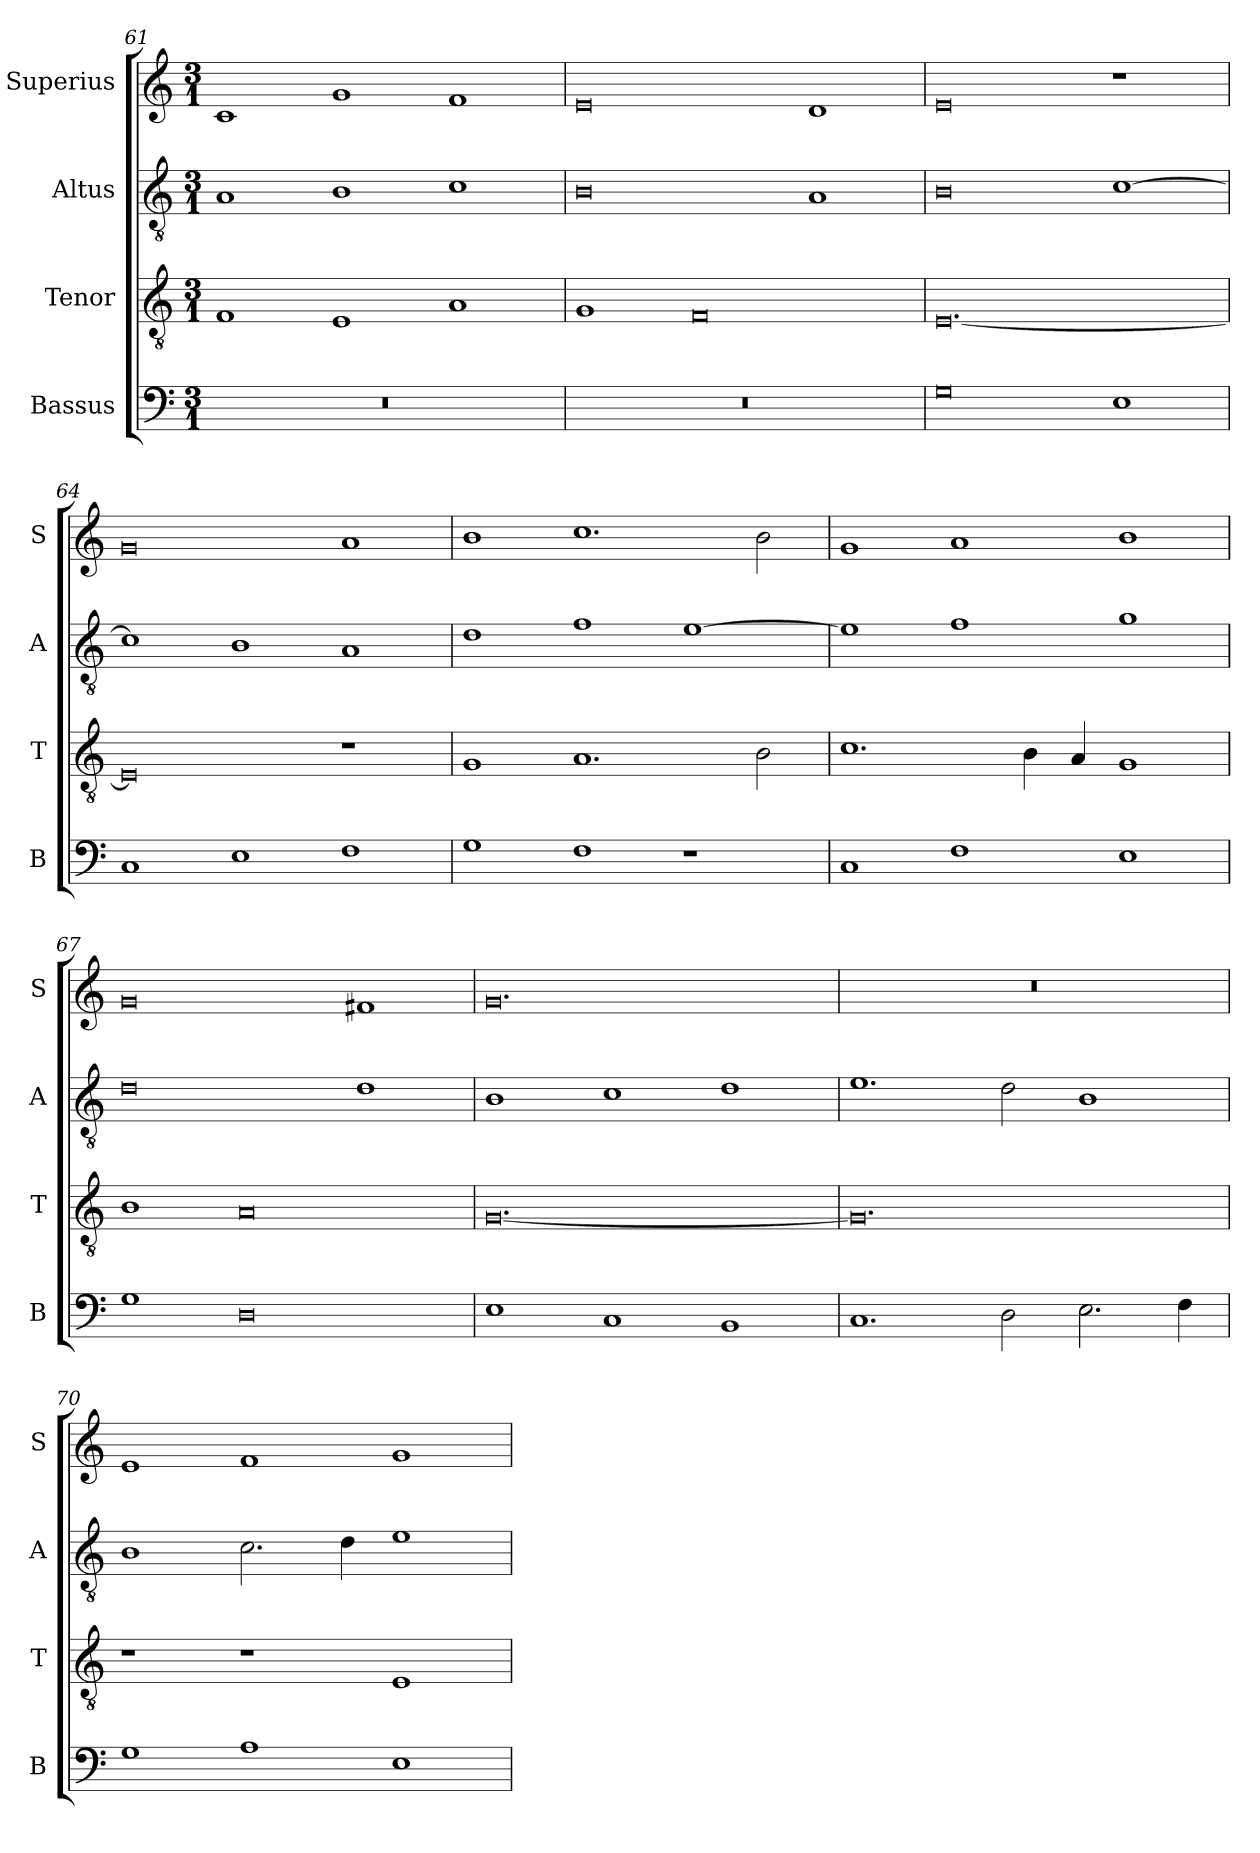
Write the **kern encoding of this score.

**kern	**kern	**kern	**kern
*part4	*part3	*part2	*part1
*staff4	*staff3	*staff2	*staff1
*I"Bassus	*I"Tenor	*I"Altus	*I"Superius
*I'B	*I'T	*I'A	*I'S
*clefF4	*clefGv2	*clefGv2	*clefG2
*k[]	*k[]	*k[]	*k[]
*M3/1	*M3/1	*M3/1	*M3/1
=61	=61	=61	=61
0.r	1F	1A	1c
.	1E	1B	1g
.	1A	1c	1f
=62	=62	=62	=62
0.r	1G	0B	0e
.	0F	.	.
.	.	1A	1d
=63	=63	=63	=63
0G	[0.E	0B	0e
1E	.	[1c	1r
=64	=64	=64	=64
1C	0E]	1c]	0g
1E	.	1B	.
1F	1r	1A	1a
=65	=65	=65	=65
1G	1G	1d	1b
1F	1.A	1f	1.cc
1r	.	[1e	.
.	2B\	.	2b\
=66	=66	=66	=66
1C	1.c	1e]	1g
1F	.	1f	1a
.	4B\	.	.
.	4A/	.	.
1E	1G	1g	1b
=67	=67	=67	=67
1G	1B	0d	0g
0D	0A	.	.
.	.	1d	1f#X
=68	=68	=68	=68
1E	[0.G	1B	0.g
1C	.	1c	.
1BB	.	1d	.
=69	=69	=69	=69
1.C	0.G]	1.e	0.r
2D\	.	2d\	.
2.E\	.	1B	.
4F\	.	.	.
=70	=70	=70	=70
1G	1r	1B	1e
1A	1r	2.c\	1f
.	.	4d\	.
1E	1E	1e	1g
=	=	=	=
*-	*-	*-	*-
